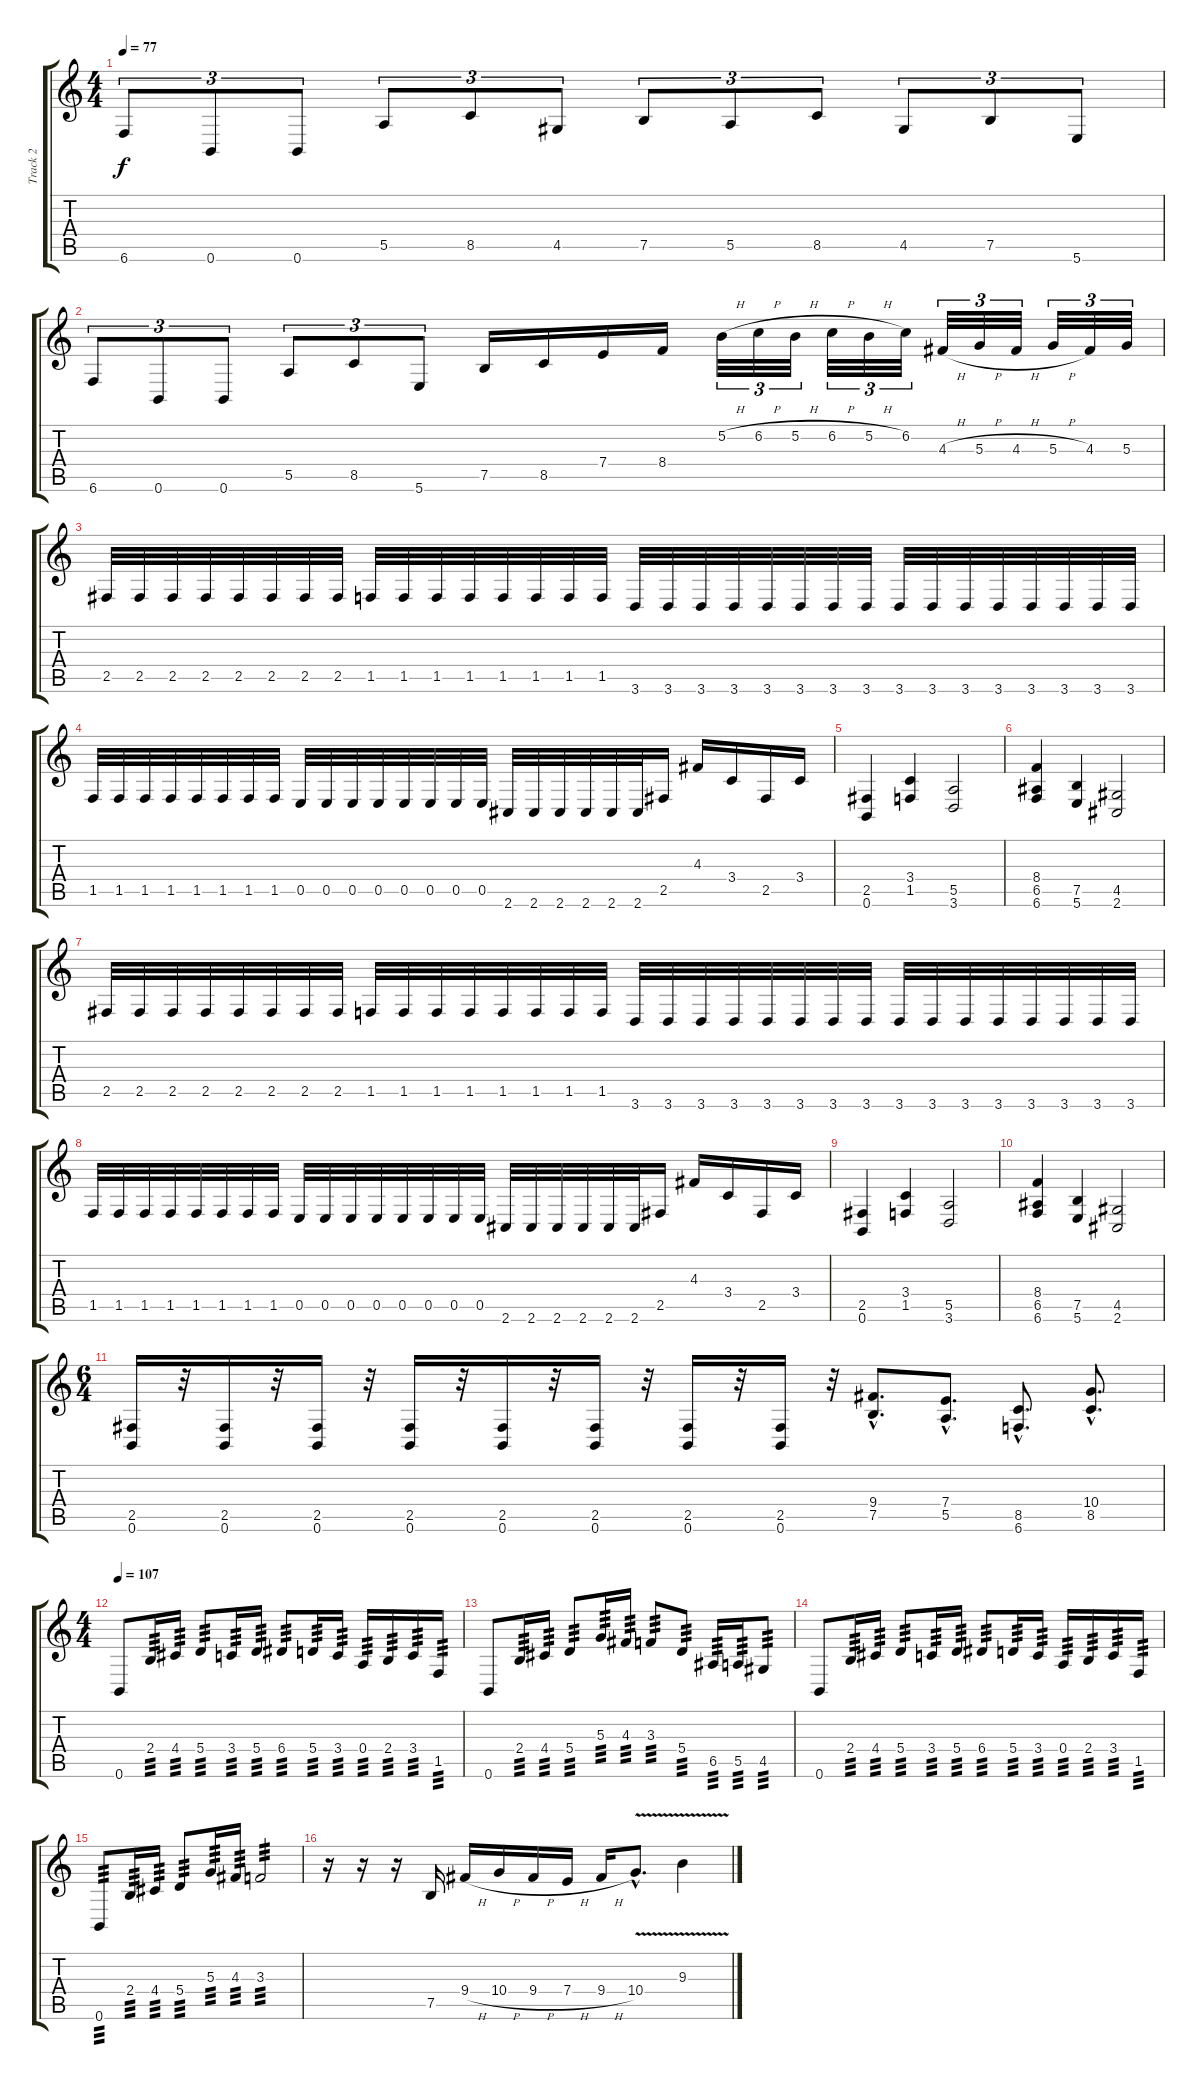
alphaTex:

\track ("Track 2" "Track 2") {instrument distortionguitar}
\staff {score tabs}
\tuning (B3 Gb3 D3 A2 E2 B1) {hide}
\ts (4 4)
\tempo 77
\clef g2
\ks c
6.6.8{tu (3 2) dy f} 0.6.8{tu (3 2)} 0.6.8{tu (3 2)} 5.5.8{tu (3 2)} 8.5.8{tu (3 2)} 4.5.8{tu (3 2)} 7.5.8{tu (3 2)} 5.5.8{tu (3 2)} 8.5.8{tu (3 2)} 4.5.8{tu (3 2)} 7.5.8{tu (3 2)} 5.6.8{tu (3 2)} |
6.6.8{tu (3 2)} 0.6.8{tu (3 2)} 0.6.8{tu (3 2)} 5.5.8{tu (3 2)} 8.5.8{tu (3 2)} 5.6.8{tu (3 2)} 7.5.16 8.5.16 7.4.16 8.4.16 5.2{h}.32{tu (3 2)} 6.2{h}.32{tu (3 2)} 5.2{h}.32{tu (3 2)} 6.2{h}.32{tu (3 2)} 5.2{h}.32{tu (3 2)} 6.2.32{tu (3 2)} 4.3{h}.32{tu (3 2)} 5.3{h}.32{tu (3 2)} 4.3{h}.32{tu (3 2)} 5.3{h}.32{tu (3 2)} 4.3.32{tu (3 2)} 5.3.32{tu (3 2)} |
2.5.32 2.5.32 2.5.32 2.5.32 2.5.32 2.5.32 2.5.32 2.5.32 1.5.32 1.5.32 1.5.32 1.5.32 1.5.32 1.5.32 1.5.32 1.5.32 3.6.32 3.6.32 3.6.32 3.6.32 3.6.32 3.6.32 3.6.32 3.6.32 3.6.32 3.6.32 3.6.32 3.6.32 3.6.32 3.6.32 3.6.32 3.6.32 |
1.5.32 1.5.32 1.5.32 1.5.32 1.5.32 1.5.32 1.5.32 1.5.32 0.5.32 0.5.32 0.5.32 0.5.32 0.5.32 0.5.32 0.5.32 0.5.32 2.6.32 2.6.32 2.6.32 2.6.32 2.6.32 2.6.32 2.5.16 4.3.16 3.4.16 2.5.16 3.4.16 |
(2.5 0.6).4 (3.4 1.5).4 (5.5 3.6).2 |
(8.4 6.5 6.6).4 (7.5 5.6).4 (4.5 2.6).2 |
2.5.32 2.5.32 2.5.32 2.5.32 2.5.32 2.5.32 2.5.32 2.5.32 1.5.32 1.5.32 1.5.32 1.5.32 1.5.32 1.5.32 1.5.32 1.5.32 3.6.32 3.6.32 3.6.32 3.6.32 3.6.32 3.6.32 3.6.32 3.6.32 3.6.32 3.6.32 3.6.32 3.6.32 3.6.32 3.6.32 3.6.32 3.6.32 |
1.5.32 1.5.32 1.5.32 1.5.32 1.5.32 1.5.32 1.5.32 1.5.32 0.5.32 0.5.32 0.5.32 0.5.32 0.5.32 0.5.32 0.5.32 0.5.32 2.6.32 2.6.32 2.6.32 2.6.32 2.6.32 2.6.32 2.5.16 4.3.16 3.4.16 2.5.16 3.4.16 |
(2.5 0.6).4 (3.4 1.5).4 (5.5 3.6).2 |
(8.4 6.5 6.6).4 (7.5 5.6).4 (4.5 2.6).2 |
\ts (6 4)
(2.5 0.6).16 r.32 (2.5 0.6).16 r.32 (2.5 0.6).16 r.32 (2.5 0.6).16 r.32 (2.5 0.6).16 r.32 (2.5 0.6).16 r.32 (2.5 0.6).16 r.32 (2.5 0.6).16 r.32 (9.4{hac} 7.5{hac}).8{d} (7.4{hac} 5.5{hac}).8{d} (8.5{hac} 6.6{hac}).8{d} (10.4{hac} 8.5{hac}).8{d} |
\ts (4 4)
\tempo 107
0.6.8 2.4.16{tp 3} 4.4.16{tp 3} 5.4.8{tp 3} 3.4.16{tp 3} 5.4.16{tp 3} 6.4.8{tp 3} 5.4.16{tp 3} 3.4.16{tp 3} 0.4.16{tp 3} 2.4.16{tp 3} 3.4.16{tp 3} 1.5.16{tp 3} |
0.6.8 2.4.16{tp 3} 4.4.16{tp 3} 5.4.8{tp 3} 5.3.16{tp 3} 4.3.16{tp 3} 3.3.8{tp 3} 5.4.8{tp 3} 6.5.16{tp 3} 5.5.16{tp 3} 4.5.8{tp 3} |
0.6.8 2.4.16{tp 3} 4.4.16{tp 3} 5.4.8{tp 3} 3.4.16{tp 3} 5.4.16{tp 3} 6.4.8{tp 3} 5.4.16{tp 3} 3.4.16{tp 3} 0.4.16{tp 3} 2.4.16{tp 3} 3.4.16{tp 3} 1.5.16{tp 3} |
0.6.8{tp 3} 2.4.16{tp 3} 4.4.16{tp 3} 5.4.8{tp 3} 5.3.16{tp 3} 4.3.16{tp 3} 3.3.2{tp 3} |
r.16 r.16 r.16 7.5.16 9.4{h}.16 10.4{h}.16 9.4{h}.16 7.4{h}.16 9.4{h}.16 10.4{v hac}.8{d} 9.3{v}.4
